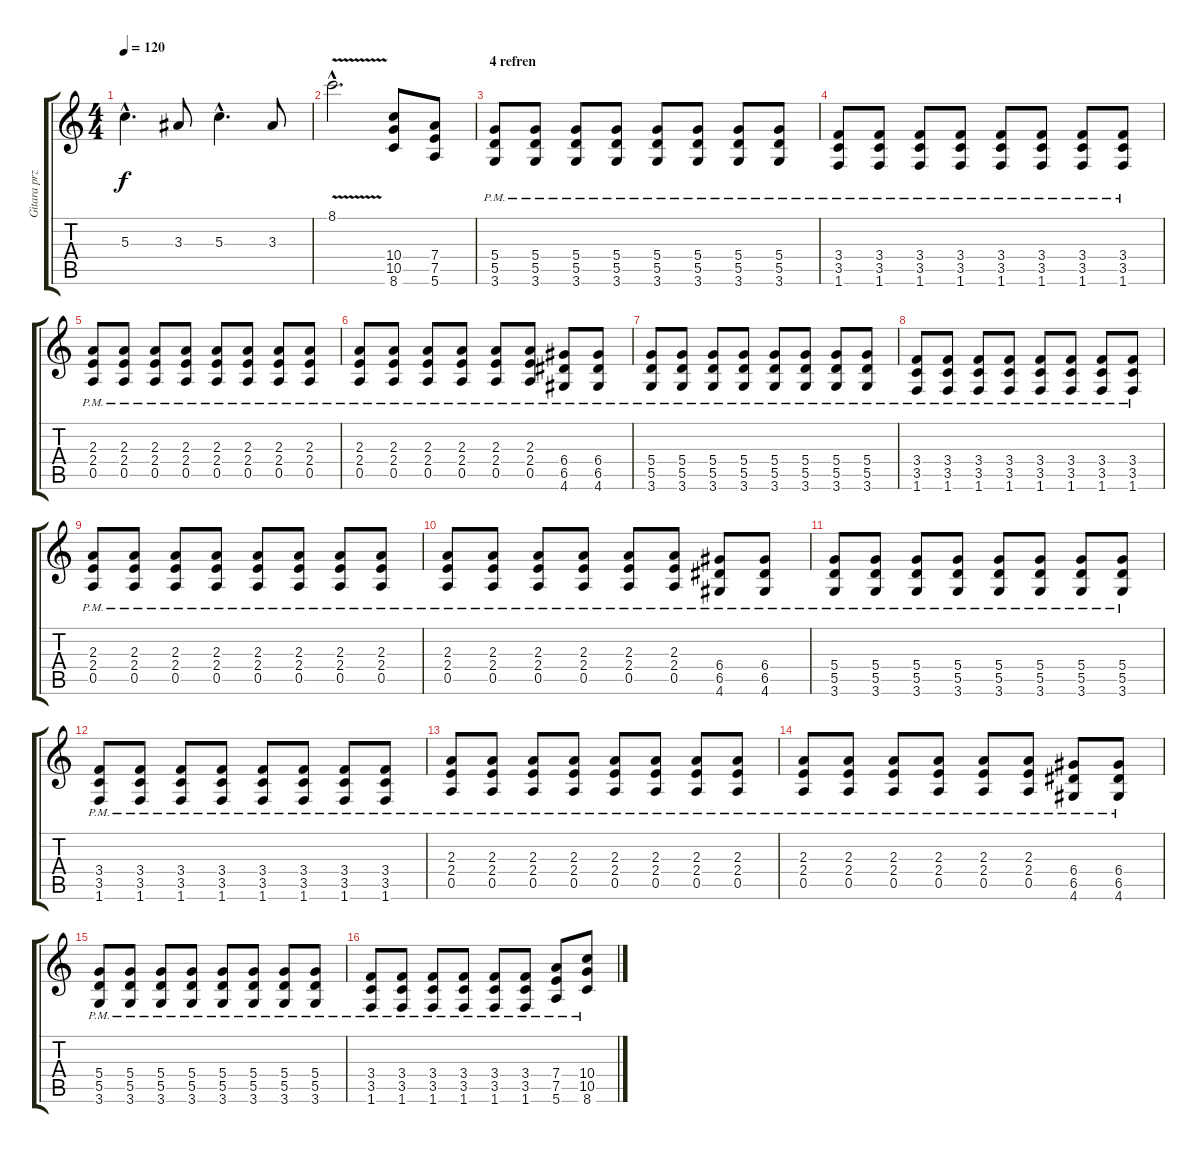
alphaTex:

\track ("Gitara przesterowana" "Gitara prz") {instrument distortionguitar}
\staff {score tabs}
\tuning (E4 B3 G3 D3 A2 E2) {hide}
\ts (4 4)
\tempo 120
\clef g2
\ks c
5.3{hac}.4{d dy f} 3.3.8 5.3{hac}.4{d} 3.3.8 |
8.1{v hac}.2{d} (10.4 10.5 8.6).8 (7.4 7.5 5.6).8 |
\section ("" "4 refren")
(5.4{pm} 5.5{pm} 3.6{pm}).8 (5.4{pm} 5.5{pm} 3.6{pm}).8 (5.4{pm} 5.5{pm} 3.6{pm}).8 (5.4{pm} 5.5{pm} 3.6{pm}).8 (5.4{pm} 5.5{pm} 3.6{pm}).8 (5.4{pm} 5.5{pm} 3.6{pm}).8 (5.4{pm} 5.5{pm} 3.6{pm}).8 (5.4{pm} 5.5{pm} 3.6{pm}).8 |
(3.4{pm} 3.5{pm} 1.6{pm}).8 (3.4{pm} 3.5{pm} 1.6{pm}).8 (3.4{pm} 3.5{pm} 1.6{pm}).8 (3.4{pm} 3.5{pm} 1.6{pm}).8 (3.4{pm} 3.5{pm} 1.6{pm}).8 (3.4{pm} 3.5{pm} 1.6{pm}).8 (3.4{pm} 3.5{pm} 1.6{pm}).8 (3.4{pm} 3.5{pm} 1.6{pm}).8 |
(2.3{pm} 2.4{pm} 0.5{pm}).8 (2.3{pm} 2.4{pm} 0.5{pm}).8 (2.3{pm} 2.4{pm} 0.5{pm}).8 (2.3{pm} 2.4{pm} 0.5{pm}).8 (2.3{pm} 2.4{pm} 0.5{pm}).8 (2.3{pm} 2.4{pm} 0.5{pm}).8 (2.3{pm} 2.4{pm} 0.5{pm}).8 (2.3{pm} 2.4{pm} 0.5{pm}).8 |
(2.3{pm} 2.4{pm} 0.5{pm}).8 (2.3{pm} 2.4{pm} 0.5{pm}).8 (2.3{pm} 2.4{pm} 0.5{pm}).8 (2.3{pm} 2.4{pm} 0.5{pm}).8 (2.3{pm} 2.4{pm} 0.5{pm}).8 (2.3{pm} 2.4{pm} 0.5{pm}).8 (6.4{pm} 6.5{pm} 4.6{pm}).8 (6.4{pm} 6.5{pm} 4.6{pm}).8 |
(5.4{pm} 5.5{pm} 3.6{pm}).8 (5.4{pm} 5.5{pm} 3.6{pm}).8 (5.4{pm} 5.5{pm} 3.6{pm}).8 (5.4{pm} 5.5{pm} 3.6{pm}).8 (5.4{pm} 5.5{pm} 3.6{pm}).8 (5.4{pm} 5.5{pm} 3.6{pm}).8 (5.4{pm} 5.5{pm} 3.6{pm}).8 (5.4{pm} 5.5{pm} 3.6{pm}).8 |
(3.4{pm} 3.5{pm} 1.6{pm}).8 (3.4{pm} 3.5{pm} 1.6{pm}).8 (3.4{pm} 3.5{pm} 1.6{pm}).8 (3.4{pm} 3.5{pm} 1.6{pm}).8 (3.4{pm} 3.5{pm} 1.6{pm}).8 (3.4{pm} 3.5{pm} 1.6{pm}).8 (3.4{pm} 3.5{pm} 1.6{pm}).8 (3.4{pm} 3.5{pm} 1.6{pm}).8 |
(2.3{pm} 2.4{pm} 0.5{pm}).8 (2.3{pm} 2.4{pm} 0.5{pm}).8 (2.3{pm} 2.4{pm} 0.5{pm}).8 (2.3{pm} 2.4{pm} 0.5{pm}).8 (2.3{pm} 2.4{pm} 0.5{pm}).8 (2.3{pm} 2.4{pm} 0.5{pm}).8 (2.3{pm} 2.4{pm} 0.5{pm}).8 (2.3{pm} 2.4{pm} 0.5{pm}).8 |
(2.3{pm} 2.4{pm} 0.5{pm}).8 (2.3{pm} 2.4{pm} 0.5{pm}).8 (2.3{pm} 2.4{pm} 0.5{pm}).8 (2.3{pm} 2.4{pm} 0.5{pm}).8 (2.3{pm} 2.4{pm} 0.5{pm}).8 (2.3{pm} 2.4{pm} 0.5{pm}).8 (6.4{pm} 6.5{pm} 4.6{pm}).8 (6.4{pm} 6.5{pm} 4.6{pm}).8 |
(5.4{pm} 5.5{pm} 3.6{pm}).8 (5.4{pm} 5.5{pm} 3.6{pm}).8 (5.4{pm} 5.5{pm} 3.6{pm}).8 (5.4{pm} 5.5{pm} 3.6{pm}).8 (5.4{pm} 5.5{pm} 3.6{pm}).8 (5.4{pm} 5.5{pm} 3.6{pm}).8 (5.4{pm} 5.5{pm} 3.6{pm}).8 (5.4{pm} 5.5{pm} 3.6{pm}).8 |
(3.4{pm} 3.5{pm} 1.6{pm}).8 (3.4{pm} 3.5{pm} 1.6{pm}).8 (3.4{pm} 3.5{pm} 1.6{pm}).8 (3.4{pm} 3.5{pm} 1.6{pm}).8 (3.4{pm} 3.5{pm} 1.6{pm}).8 (3.4{pm} 3.5{pm} 1.6{pm}).8 (3.4{pm} 3.5{pm} 1.6{pm}).8 (3.4{pm} 3.5{pm} 1.6{pm}).8 |
(2.3{pm} 2.4{pm} 0.5{pm}).8 (2.3{pm} 2.4{pm} 0.5{pm}).8 (2.3{pm} 2.4{pm} 0.5{pm}).8 (2.3{pm} 2.4{pm} 0.5{pm}).8 (2.3{pm} 2.4{pm} 0.5{pm}).8 (2.3{pm} 2.4{pm} 0.5{pm}).8 (2.3{pm} 2.4{pm} 0.5{pm}).8 (2.3{pm} 2.4{pm} 0.5{pm}).8 |
(2.3{pm} 2.4{pm} 0.5{pm}).8 (2.3{pm} 2.4{pm} 0.5{pm}).8 (2.3{pm} 2.4{pm} 0.5{pm}).8 (2.3{pm} 2.4{pm} 0.5{pm}).8 (2.3{pm} 2.4{pm} 0.5{pm}).8 (2.3{pm} 2.4{pm} 0.5{pm}).8 (6.4{pm} 6.5{pm} 4.6{pm}).8 (6.4{pm} 6.5{pm} 4.6{pm}).8 |
(5.4{pm} 5.5{pm} 3.6{pm}).8 (5.4{pm} 5.5{pm} 3.6{pm}).8 (5.4{pm} 5.5{pm} 3.6{pm}).8 (5.4{pm} 5.5{pm} 3.6{pm}).8 (5.4{pm} 5.5{pm} 3.6{pm}).8 (5.4{pm} 5.5{pm} 3.6{pm}).8 (5.4{pm} 5.5{pm} 3.6{pm}).8 (5.4{pm} 5.5{pm} 3.6{pm}).8 |
(3.4{pm} 3.5{pm} 1.6{pm}).8 (3.4{pm} 3.5{pm} 1.6{pm}).8 (3.4{pm} 3.5{pm} 1.6{pm}).8 (3.4{pm} 3.5{pm} 1.6{pm}).8 (3.4{pm} 3.5{pm} 1.6{pm}).8 (3.4{pm} 3.5{pm} 1.6{pm}).8 (7.4{pm} 7.5{pm} 5.6{pm}).8 (10.4{pm} 10.5{pm} 8.6{pm}).8
